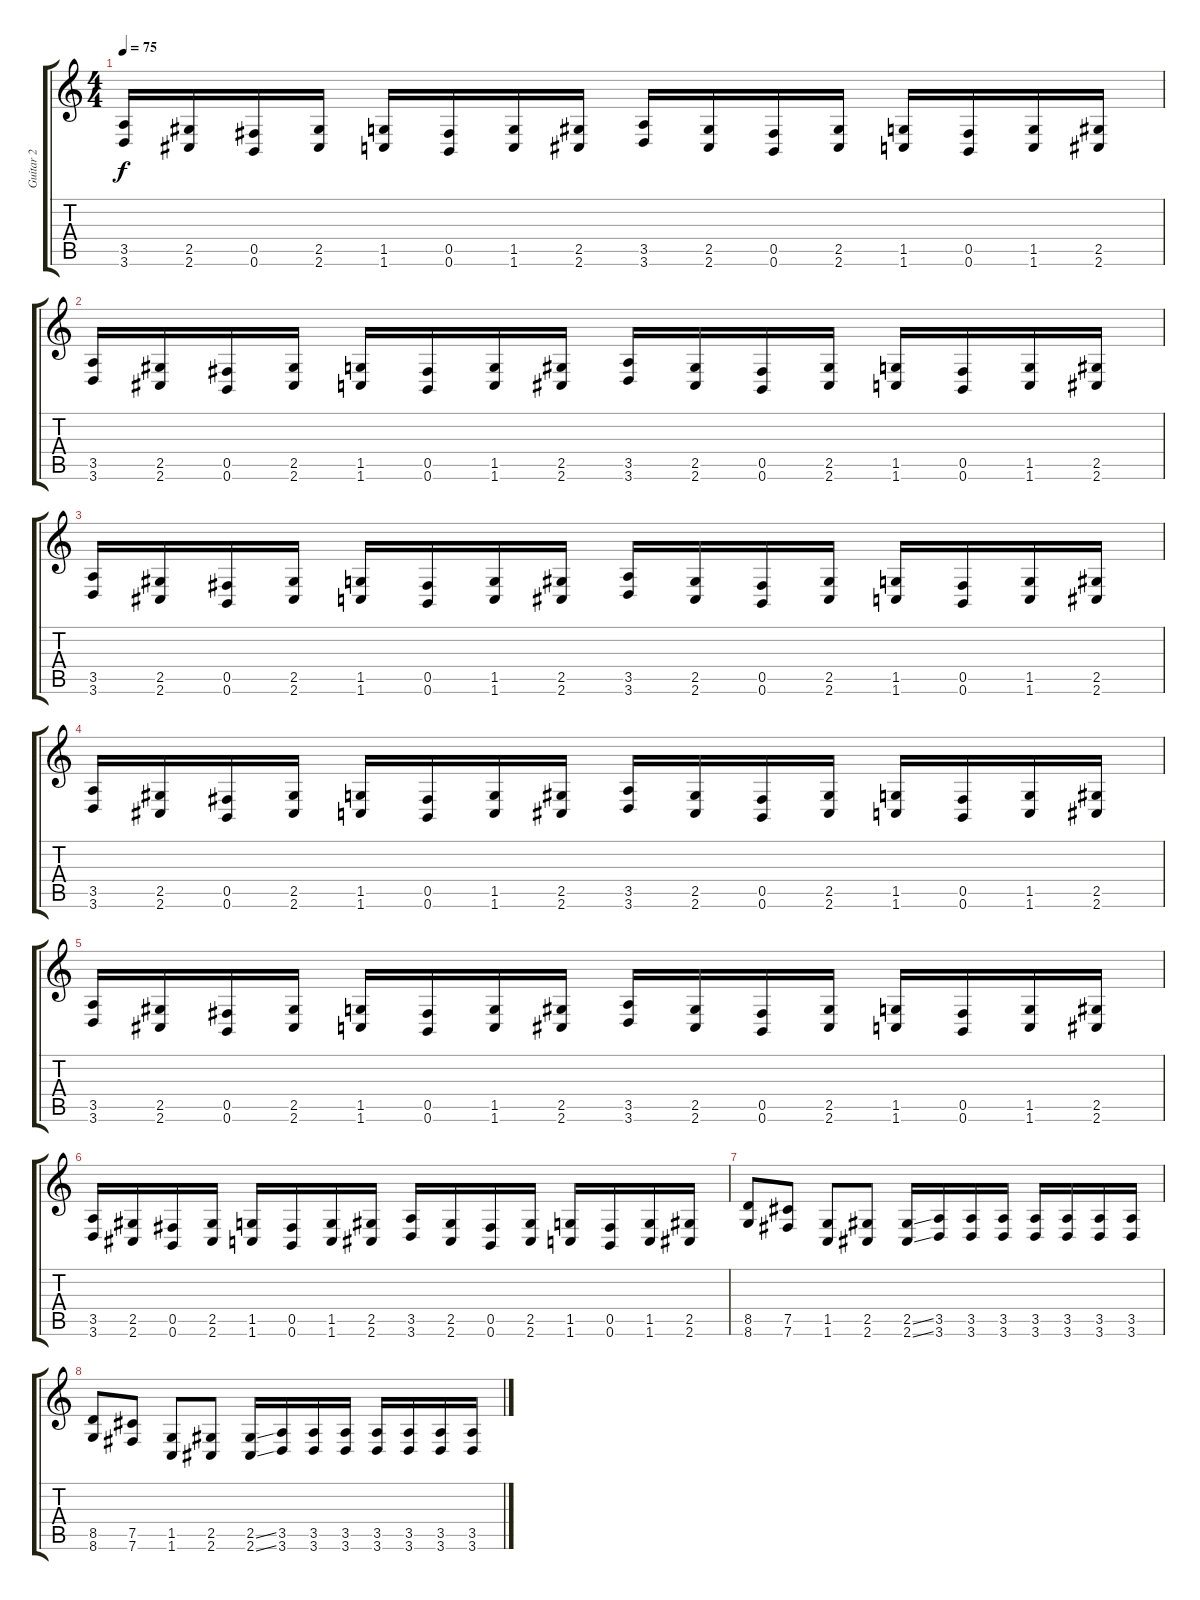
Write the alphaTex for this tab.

\track ("Guitar 2" "Guitar 2") {instrument overdrivenguitar}
\staff {score tabs}
\tuning (Db4 Ab3 E3 B2 Gb2 B1) {hide}
\ts (4 4)
\tempo 75
\clef g2
\ks c
(3.5 3.6).16{dy f} (2.5 2.6).16 (0.5 0.6).16 (2.5 2.6).16 (1.5 1.6).16 (0.5 0.6).16 (1.5 1.6).16 (2.5 2.6).16 (3.5 3.6).16 (2.5 2.6).16 (0.5 0.6).16 (2.5 2.6).16 (1.5 1.6).16 (0.5 0.6).16 (1.5 1.6).16 (2.5 2.6).16 |
(3.5 3.6).16 (2.5 2.6).16 (0.5 0.6).16 (2.5 2.6).16 (1.5 1.6).16 (0.5 0.6).16 (1.5 1.6).16 (2.5 2.6).16 (3.5 3.6).16 (2.5 2.6).16 (0.5 0.6).16 (2.5 2.6).16 (1.5 1.6).16 (0.5 0.6).16 (1.5 1.6).16 (2.5 2.6).16 |
(3.5 3.6).16 (2.5 2.6).16 (0.5 0.6).16 (2.5 2.6).16 (1.5 1.6).16 (0.5 0.6).16 (1.5 1.6).16 (2.5 2.6).16 (3.5 3.6).16 (2.5 2.6).16 (0.5 0.6).16 (2.5 2.6).16 (1.5 1.6).16 (0.5 0.6).16 (1.5 1.6).16 (2.5 2.6).16 |
(3.5 3.6).16 (2.5 2.6).16 (0.5 0.6).16 (2.5 2.6).16 (1.5 1.6).16 (0.5 0.6).16 (1.5 1.6).16 (2.5 2.6).16 (3.5 3.6).16 (2.5 2.6).16 (0.5 0.6).16 (2.5 2.6).16 (1.5 1.6).16 (0.5 0.6).16 (1.5 1.6).16 (2.5 2.6).16 |
(3.5 3.6).16 (2.5 2.6).16 (0.5 0.6).16 (2.5 2.6).16 (1.5 1.6).16 (0.5 0.6).16 (1.5 1.6).16 (2.5 2.6).16 (3.5 3.6).16 (2.5 2.6).16 (0.5 0.6).16 (2.5 2.6).16 (1.5 1.6).16 (0.5 0.6).16 (1.5 1.6).16 (2.5 2.6).16 |
(3.5 3.6).16 (2.5 2.6).16 (0.5 0.6).16 (2.5 2.6).16 (1.5 1.6).16 (0.5 0.6).16 (1.5 1.6).16 (2.5 2.6).16 (3.5 3.6).16 (2.5 2.6).16 (0.5 0.6).16 (2.5 2.6).16 (1.5 1.6).16 (0.5 0.6).16 (1.5 1.6).16 (2.5 2.6).16 |
(8.5 8.6).8 (7.5 7.6).8 (1.5 1.6).8 (2.5 2.6).8 (2.5{ss} 2.6{ss}).16 (3.5 3.6).16 (3.5 3.6).16 (3.5 3.6).16 (3.5 3.6).16 (3.5 3.6).16 (3.5 3.6).16 (3.5 3.6).16 |
(8.5 8.6).8 (7.5 7.6).8 (1.5 1.6).8 (2.5 2.6).8 (2.5{ss} 2.6{ss}).16 (3.5 3.6).16 (3.5 3.6).16 (3.5 3.6).16 (3.5 3.6).16 (3.5 3.6).16 (3.5 3.6).16 (3.5 3.6).16
